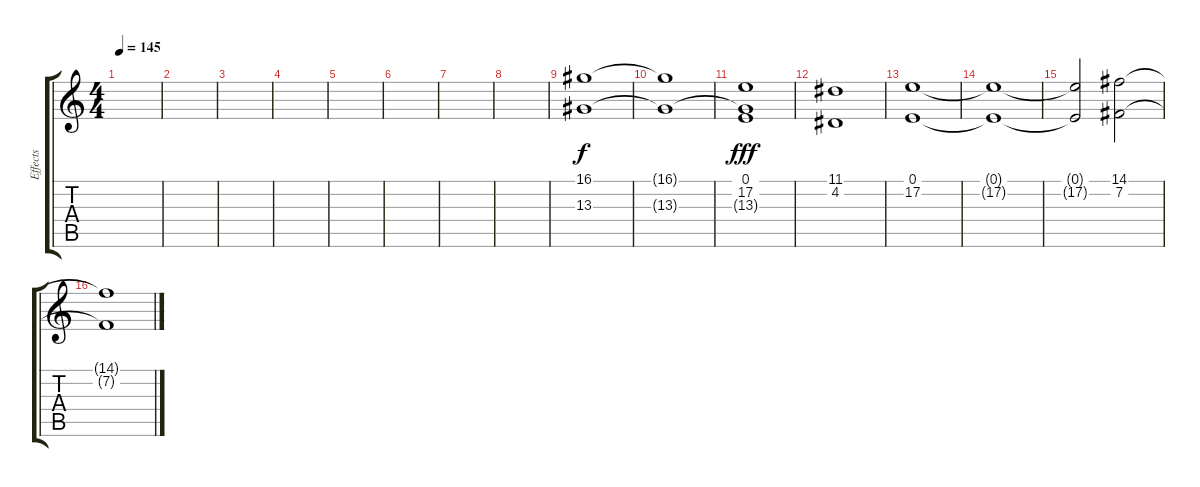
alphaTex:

\track ("Effects" "Effects") {instrument stringensemble2}
\staff {score tabs}
\tuning (E4 B3 G3 D3 A2 E2) {hide}
\ts (4 4)
\tempo 145
\clef g2
\ks c
|
|
|
|
|
|
|
|
(16.1 13.3).1 |
(16.1{t} 13.3{t}).1{dy f} |
(0.1 17.2 13.3{t}).1{dy fff} |
(11.1 4.2).1 |
(0.1 17.2).1 |
(0.1{t} 17.2{t}).1 |
(0.1{t} 17.2{t}).2 (14.1 7.2).2 |
(14.1{t} 7.2{t}).1
